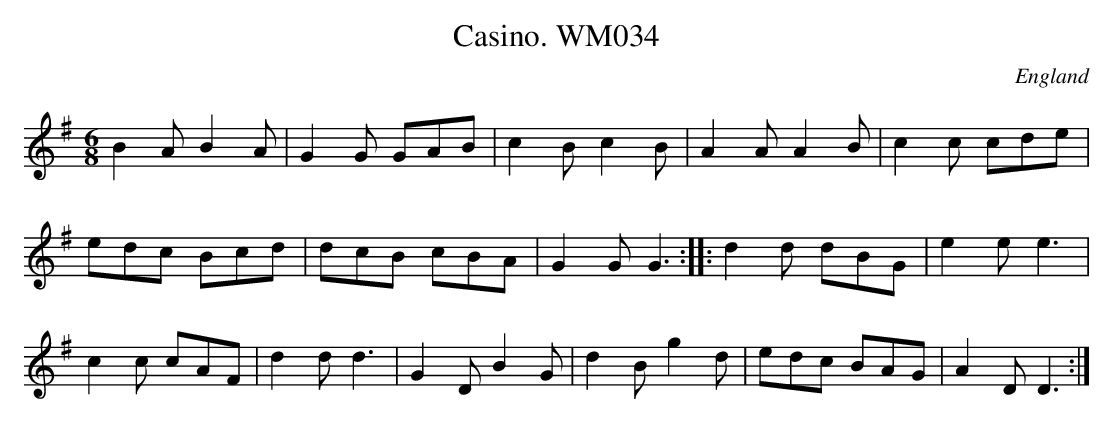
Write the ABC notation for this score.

X:1
T:Casino. WM034
M:6/8
L:1/8
O:England
K:G
B2AB2A|G2G GAB|c2Bc2B|A2A A2B|c2c cde|!edc Bcd|dcB cBA|G2GG3:|
|:d2d dBG|e2ee3|!c2c cAF|d2dd3|G2DB2G|d2Bg2d|edc BAG|A2DD3:|]
